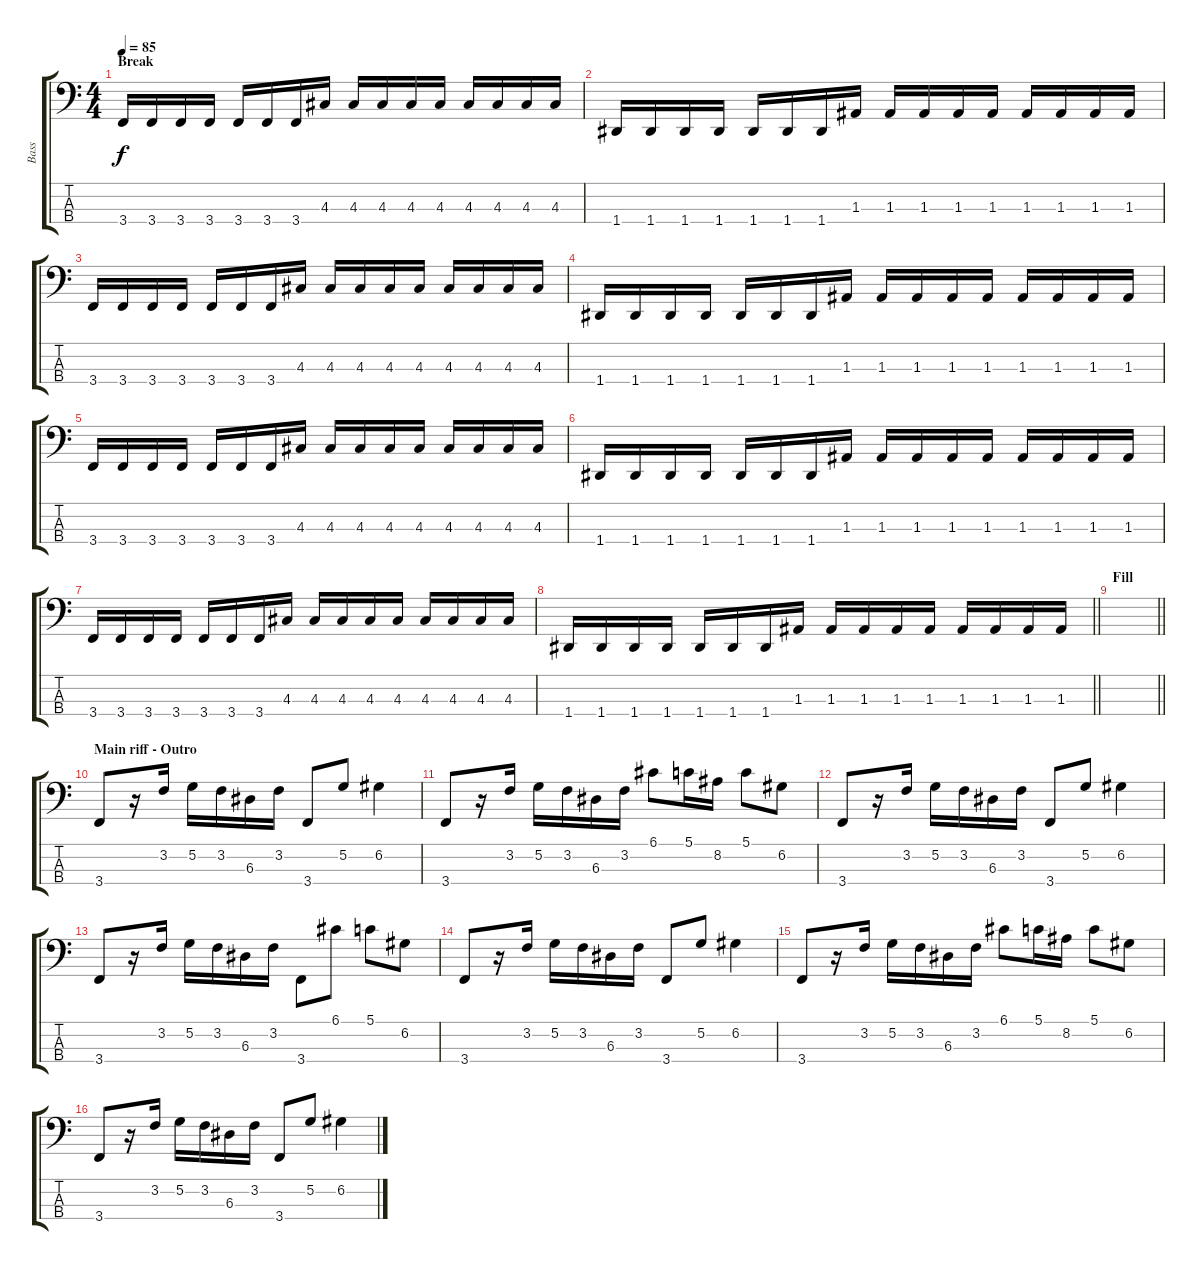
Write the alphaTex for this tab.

\track ("Bass" "Bass") {instrument electricbassfinger}
\staff {score tabs}
\tuning (G2 D2 A1 D1) {hide}
\ts (4 4)
\section ("" "Break")
\tempo 85
\clef f4
\ks c
3.4.16{dy f} 3.4.16 3.4.16 3.4.16 3.4.16 3.4.16 3.4.16 4.3.16 4.3.16 4.3.16 4.3.16 4.3.16 4.3.16 4.3.16 4.3.16 4.3.16 |
1.4.16 1.4.16 1.4.16 1.4.16 1.4.16 1.4.16 1.4.16 1.3.16 1.3.16 1.3.16 1.3.16 1.3.16 1.3.16 1.3.16 1.3.16 1.3.16 |
3.4.16 3.4.16 3.4.16 3.4.16 3.4.16 3.4.16 3.4.16 4.3.16 4.3.16 4.3.16 4.3.16 4.3.16 4.3.16 4.3.16 4.3.16 4.3.16 |
1.4.16 1.4.16 1.4.16 1.4.16 1.4.16 1.4.16 1.4.16 1.3.16 1.3.16 1.3.16 1.3.16 1.3.16 1.3.16 1.3.16 1.3.16 1.3.16 |
3.4.16 3.4.16 3.4.16 3.4.16 3.4.16 3.4.16 3.4.16 4.3.16 4.3.16 4.3.16 4.3.16 4.3.16 4.3.16 4.3.16 4.3.16 4.3.16 |
1.4.16 1.4.16 1.4.16 1.4.16 1.4.16 1.4.16 1.4.16 1.3.16 1.3.16 1.3.16 1.3.16 1.3.16 1.3.16 1.3.16 1.3.16 1.3.16 |
3.4.16 3.4.16 3.4.16 3.4.16 3.4.16 3.4.16 3.4.16 4.3.16 4.3.16 4.3.16 4.3.16 4.3.16 4.3.16 4.3.16 4.3.16 4.3.16 |
\barLineRight lightlight
1.4.16 1.4.16 1.4.16 1.4.16 1.4.16 1.4.16 1.4.16 1.3.16 1.3.16 1.3.16 1.3.16 1.3.16 1.3.16 1.3.16 1.3.16 1.3.16 |
\section ("" "Fill")
\barLineRight lightlight
|
\section ("" "Main riff - Outro")
3.4.8 r.16 3.2.16 5.2.16 3.2.16 6.3.16 3.2.16 3.4.8 5.2.8 6.2.4 |
3.4.8 r.16 3.2.16 5.2.16 3.2.16 6.3.16 3.2.16 6.1.8 5.1.16 8.2.16 5.1.8 6.2.8 |
3.4.8 r.16 3.2.16 5.2.16 3.2.16 6.3.16 3.2.16 3.4.8 5.2.8 6.2.4 |
3.4.8 r.16 3.2.16 5.2.16 3.2.16 6.3.16 3.2.16 3.4.8 6.1.8 5.1.8 6.2.8 |
3.4.8 r.16 3.2.16 5.2.16 3.2.16 6.3.16 3.2.16 3.4.8 5.2.8 6.2.4 |
3.4.8 r.16 3.2.16 5.2.16 3.2.16 6.3.16 3.2.16 6.1.8 5.1.16 8.2.16 5.1.8 6.2.8 |
3.4.8 r.16 3.2.16 5.2.16 3.2.16 6.3.16 3.2.16 3.4.8 5.2.8 6.2.4
